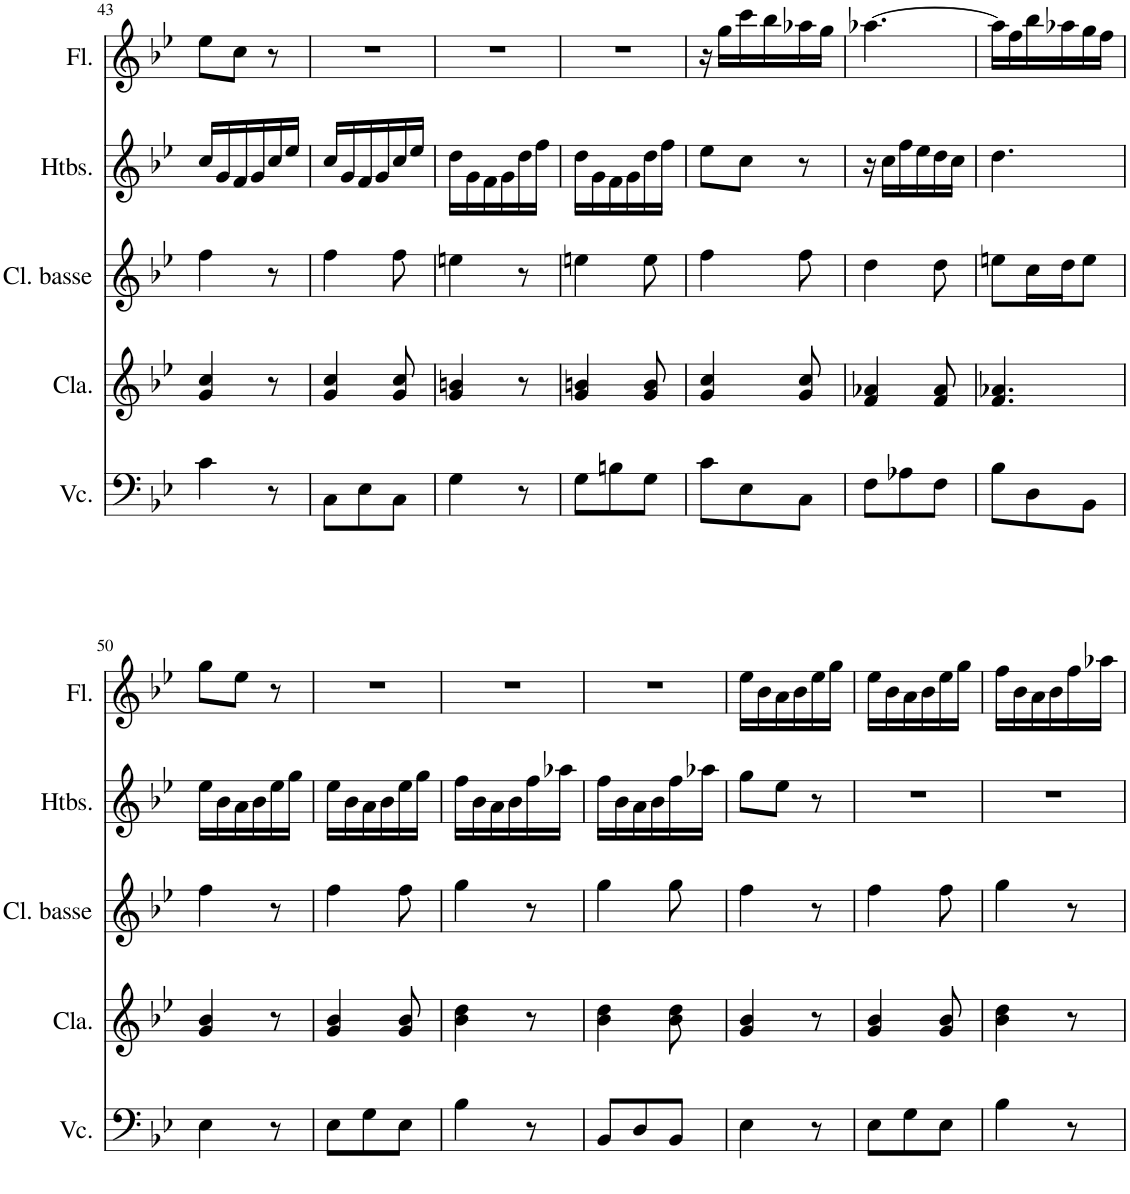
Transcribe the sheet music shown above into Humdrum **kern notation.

**kern	**kern	**kern	**kern	**kern
*part5	*part4	*part3	*part2	*part1
*staff5	*staff4	*staff3	*staff2	*staff1
*I"Violoncelle	*I"Clavecin	*I"Clarinette Basse, Clarinet	*I"Hautbois, Oboe	*I"Flûte, Flute
*I'Vc.	*I'Cla.	*I'Cl. basse	*I'Htbs.	*I'Fl.
!!LO:PB:g=z
*clefF4	*clefG2	*clefG2	*clefG2	*clefG2
*	*	*Trd8c14	*	*
*k[b-e-]	*k[b-e-]	*k[b-e-]	*k[b-e-]	*k[b-e-]
*M3/8	*M3/8	*M3/8	*M3/8	*M3/8
=43	=43	=43	=43	=43
4c\	4g/ 4cc/	4ff\	16cc/LL	8ee-\L
.	.	.	16g/	.
.	.	.	16f/	8cc\J
.	.	.	16g/	.
8r	8r	8r	16cc/	8r
.	.	.	16ee-/JJ	.
=44	=44	=44	=44	=44
8C\L	4g/ 4cc/	4ff\	16cc/LL	4.r
.	.	.	16g/	.
8E-\	.	.	16f/	.
.	.	.	16g/	.
8C\J	8g/ 8cc/	8ff\	16cc/	.
.	.	.	16ee-/JJ	.
=45	=45	=45	=45	=45
4G\	4g/ 4bn/	4een\	16dd\LL	4.r
.	.	.	16g\	.
.	.	.	16f\	.
.	.	.	16g\	.
8r	8r	8r	16dd\	.
.	.	.	16ff\JJ	.
=46	=46	=46	=46	=46
8G\L	4g/ 4bn/	4een\	16dd\LL	4.r
.	.	.	16g\	.
8Bn\	.	.	16f\	.
.	.	.	16g\	.
8G\J	8g/ 8b/	8ee\	16dd\	.
.	.	.	16ff\JJ	.
=47	=47	=47	=47	=47
8c\L	4g/ 4cc/	4ff\	8ee-\L	16r
.	.	.	.	16gg\LL
8E-\	.	.	8cc\J	16ccc\
.	.	.	.	16bb-\
8C\J	8g/ 8cc/	8ff\	8r	16aa-X\
.	.	.	.	16gg\JJ
=48	=48	=48	=48	=48
8F\L	4f/ 4a-X/	4dd\	16r	[4.aa-X\
.	.	.	16cc\LL	.
8A-X\	.	.	16ff\	.
.	.	.	16ee-\	.
8F\J	8f/ 8a-/	8dd\	16dd\	.
.	.	.	16cc\JJ	.
=49	=49	=49	=49	=49
8B-\L	4.f/ 4.a-X/	8een\L	4.dd\	16aa-\LL]
.	.	.	.	16ff\
8D\	.	16cc\L	.	16bb-\
.	.	16dd\J	.	16aa-X\
8BB-\J	.	8ee\J	.	16gg\
.	.	.	.	16ff\JJ
!!LO:LB:g=z
=50	=50	=50	=50	=50
4E-\	4g/ 4b-/	4ff\	16ee-\LL	8gg\L
.	.	.	16b-\	.
.	.	.	16a\	8ee-\J
.	.	.	16b-\	.
8r	8r	8r	16ee-\	8r
.	.	.	16gg\JJ	.
=51	=51	=51	=51	=51
8E-\L	4g/ 4b-/	4ff\	16ee-\LL	4.r
.	.	.	16b-\	.
8G\	.	.	16a\	.
.	.	.	16b-\	.
8E-\J	8g/ 8b-/	8ff\	16ee-\	.
.	.	.	16gg\JJ	.
=52	=52	=52	=52	=52
4B-\	4b-\ 4dd\	4gg\	16ff\LL	4.r
.	.	.	16b-\	.
.	.	.	16a\	.
.	.	.	16b-\	.
8r	8r	8r	16ff\	.
.	.	.	16aa-X\JJ	.
=53	=53	=53	=53	=53
8BB-/L	4b-\ 4dd\	4gg\	16ff\LL	4.r
.	.	.	16b-\	.
8D/	.	.	16a\	.
.	.	.	16b-\	.
8BB-/J	8b-\ 8dd\	8gg\	16ff\	.
.	.	.	16aa-X\JJ	.
=54	=54	=54	=54	=54
4E-\	4g/ 4b-/	4ff\	8gg\L	16ee-\LL
.	.	.	.	16b-\
.	.	.	8ee-\J	16a\
.	.	.	.	16b-\
8r	8r	8r	8r	16ee-\
.	.	.	.	16gg\JJ
=55	=55	=55	=55	=55
8E-\L	4g/ 4b-/	4ff\	4.r	16ee-\LL
.	.	.	.	16b-\
8G\	.	.	.	16a\
.	.	.	.	16b-\
8E-\J	8g/ 8b-/	8ff\	.	16ee-\
.	.	.	.	16gg\JJ
=56	=56	=56	=56	=56
4B-\	4b-\ 4dd\	4gg\	4.r	16ff\LL
.	.	.	.	16b-\
.	.	.	.	16a\
.	.	.	.	16b-\
8r	8r	8r	.	16ff\
.	.	.	.	16aa-X\JJ
=	=	=	=	=
*-	*-	*-	*-	*-
